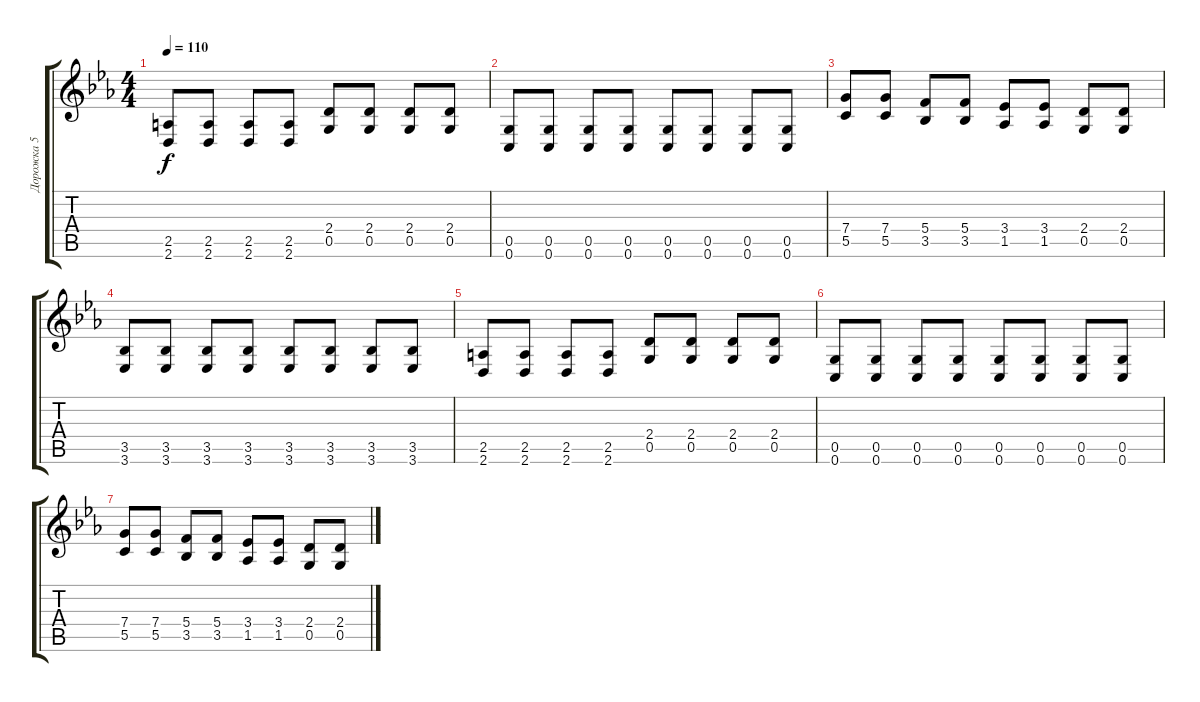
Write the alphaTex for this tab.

\track ("Дорожка 5" "Дорожка 5") {instrument overdrivenguitar}
\staff {score tabs}
\tuning (D4 A3 F3 C3 G2 C2) {hide}
\ts (4 4)
\tempo 110
\clef g2
\ks cminor
(2.5 2.6).8{dy f} (2.5 2.6).8 (2.5 2.6).8 (2.5 2.6).8 (2.4 0.5).8 (2.4 0.5).8 (2.4 0.5).8 (2.4 0.5).8 |
(0.5 0.6).8 (0.5 0.6).8 (0.5 0.6).8 (0.5 0.6).8 (0.5 0.6).8 (0.5 0.6).8 (0.5 0.6).8 (0.5 0.6).8 |
(7.4 5.5).8 (7.4 5.5).8 (5.4 3.5).8 (5.4 3.5).8 (3.4 1.5).8 (3.4 1.5).8 (2.4 0.5).8 (2.4 0.5).8 |
(3.5 3.6).8 (3.5 3.6).8 (3.5 3.6).8 (3.5 3.6).8 (3.5 3.6).8 (3.5 3.6).8 (3.5 3.6).8 (3.5 3.6).8 |
(2.5 2.6).8 (2.5 2.6).8 (2.5 2.6).8 (2.5 2.6).8 (2.4 0.5).8 (2.4 0.5).8 (2.4 0.5).8 (2.4 0.5).8 |
(0.5 0.6).8 (0.5 0.6).8 (0.5 0.6).8 (0.5 0.6).8 (0.5 0.6).8 (0.5 0.6).8 (0.5 0.6).8 (0.5 0.6).8 |
(7.4 5.5).8 (7.4 5.5).8 (5.4 3.5).8 (5.4 3.5).8 (3.4 1.5).8 (3.4 1.5).8 (2.4 0.5).8 (2.4 0.5).8
